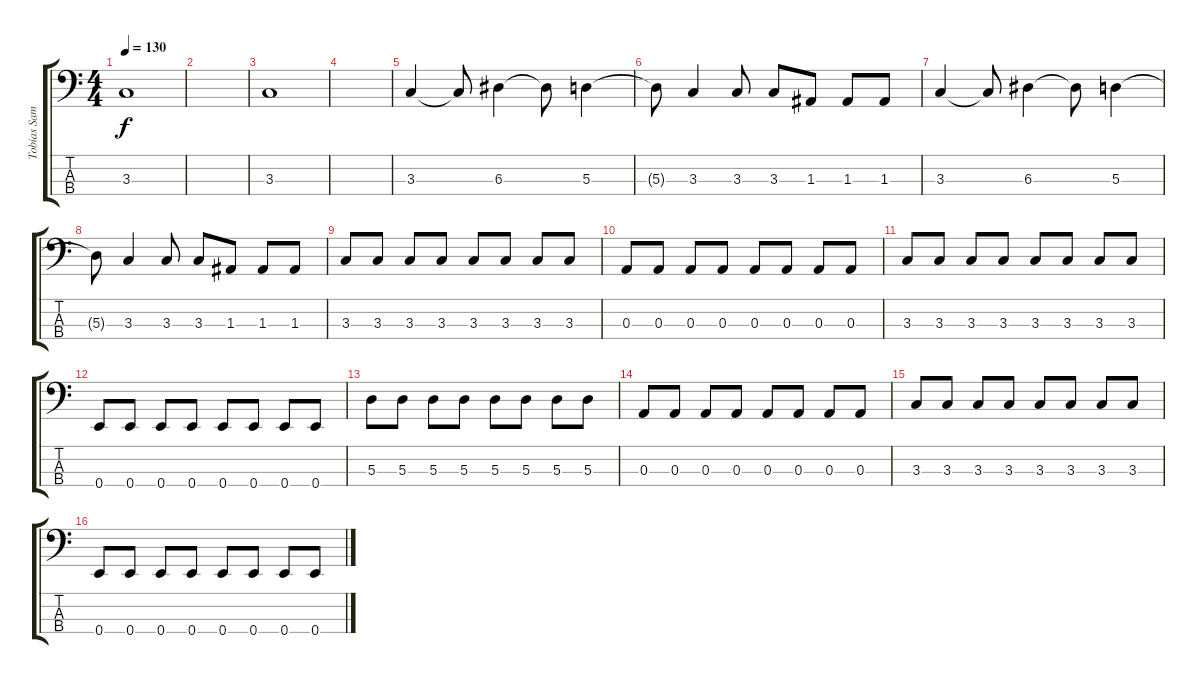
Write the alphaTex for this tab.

\track ("Tobias Sammet" "Tobias Sam") {instrument electricbasspick}
\staff {score tabs}
\tuning (G2 D2 A1 E1) {hide}
\ts (4 4)
\tempo 130
\clef f4
\ks c
3.3.1{dy f} |
|
3.3.1 |
|
3.3.4 3.3{t}.8 6.3.4 6.3{t}.8 5.3.4 |
5.3{t}.8 3.3.4 3.3.8 3.3.8 1.3.8 1.3.8 1.3.8 |
3.3.4 3.3{t}.8 6.3.4 6.3{t}.8 5.3.4 |
5.3{t}.8 3.3.4 3.3.8 3.3.8 1.3.8 1.3.8 1.3.8 |
3.3.8 3.3.8 3.3.8 3.3.8 3.3.8 3.3.8 3.3.8 3.3.8 |
0.3.8 0.3.8 0.3.8 0.3.8 0.3.8 0.3.8 0.3.8 0.3.8 |
3.3.8 3.3.8 3.3.8 3.3.8 3.3.8 3.3.8 3.3.8 3.3.8 |
0.4.8 0.4.8 0.4.8 0.4.8 0.4.8 0.4.8 0.4.8 0.4.8 |
5.3.8 5.3.8 5.3.8 5.3.8 5.3.8 5.3.8 5.3.8 5.3.8 |
0.3.8 0.3.8 0.3.8 0.3.8 0.3.8 0.3.8 0.3.8 0.3.8 |
3.3.8 3.3.8 3.3.8 3.3.8 3.3.8 3.3.8 3.3.8 3.3.8 |
0.4.8 0.4.8 0.4.8 0.4.8 0.4.8 0.4.8 0.4.8 0.4.8
